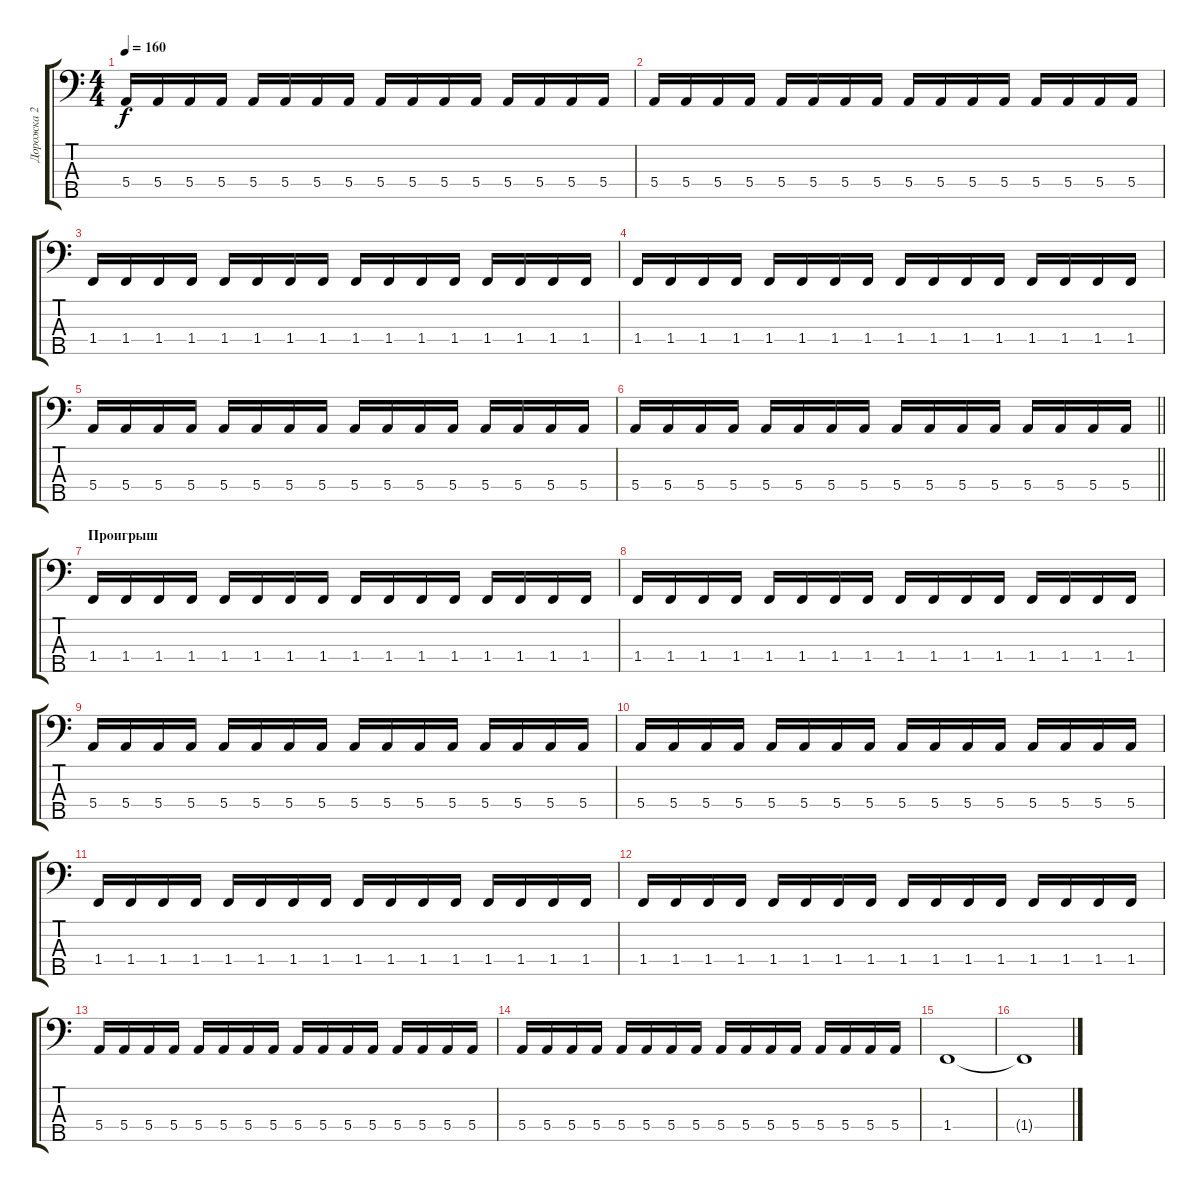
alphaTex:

\track ("Дорожка 2" "Дорожка 2") {instrument electricbassfinger}
\staff {score tabs}
\tuning (G2 D2 A1 E1 B0) {hide}
\ts (4 4)
\tempo 160
\clef f4
\ks c
5.4.16{dy f} 5.4.16 5.4.16 5.4.16 5.4.16 5.4.16 5.4.16 5.4.16 5.4.16 5.4.16 5.4.16 5.4.16 5.4.16 5.4.16 5.4.16 5.4.16 |
5.4.16 5.4.16 5.4.16 5.4.16 5.4.16 5.4.16 5.4.16 5.4.16 5.4.16 5.4.16 5.4.16 5.4.16 5.4.16 5.4.16 5.4.16 5.4.16 |
1.4.16 1.4.16 1.4.16 1.4.16 1.4.16 1.4.16 1.4.16 1.4.16 1.4.16 1.4.16 1.4.16 1.4.16 1.4.16 1.4.16 1.4.16 1.4.16 |
1.4.16 1.4.16 1.4.16 1.4.16 1.4.16 1.4.16 1.4.16 1.4.16 1.4.16 1.4.16 1.4.16 1.4.16 1.4.16 1.4.16 1.4.16 1.4.16 |
5.4.16 5.4.16 5.4.16 5.4.16 5.4.16 5.4.16 5.4.16 5.4.16 5.4.16 5.4.16 5.4.16 5.4.16 5.4.16 5.4.16 5.4.16 5.4.16 |
\barLineRight lightlight
5.4.16 5.4.16 5.4.16 5.4.16 5.4.16 5.4.16 5.4.16 5.4.16 5.4.16 5.4.16 5.4.16 5.4.16 5.4.16 5.4.16 5.4.16 5.4.16 |
\section ("" "Проигрыш")
1.4.16 1.4.16 1.4.16 1.4.16 1.4.16 1.4.16 1.4.16 1.4.16 1.4.16 1.4.16 1.4.16 1.4.16 1.4.16 1.4.16 1.4.16 1.4.16 |
1.4.16 1.4.16 1.4.16 1.4.16 1.4.16 1.4.16 1.4.16 1.4.16 1.4.16 1.4.16 1.4.16 1.4.16 1.4.16 1.4.16 1.4.16 1.4.16 |
5.4.16 5.4.16 5.4.16 5.4.16 5.4.16 5.4.16 5.4.16 5.4.16 5.4.16 5.4.16 5.4.16 5.4.16 5.4.16 5.4.16 5.4.16 5.4.16 |
5.4.16 5.4.16 5.4.16 5.4.16 5.4.16 5.4.16 5.4.16 5.4.16 5.4.16 5.4.16 5.4.16 5.4.16 5.4.16 5.4.16 5.4.16 5.4.16 |
1.4.16 1.4.16 1.4.16 1.4.16 1.4.16 1.4.16 1.4.16 1.4.16 1.4.16 1.4.16 1.4.16 1.4.16 1.4.16 1.4.16 1.4.16 1.4.16 |
1.4.16 1.4.16 1.4.16 1.4.16 1.4.16 1.4.16 1.4.16 1.4.16 1.4.16 1.4.16 1.4.16 1.4.16 1.4.16 1.4.16 1.4.16 1.4.16 |
5.4.16 5.4.16 5.4.16 5.4.16 5.4.16 5.4.16 5.4.16 5.4.16 5.4.16 5.4.16 5.4.16 5.4.16 5.4.16 5.4.16 5.4.16 5.4.16 |
5.4.16 5.4.16 5.4.16 5.4.16 5.4.16 5.4.16 5.4.16 5.4.16 5.4.16 5.4.16 5.4.16 5.4.16 5.4.16 5.4.16 5.4.16 5.4.16 |
1.4.1 |
1.4{t}.1
